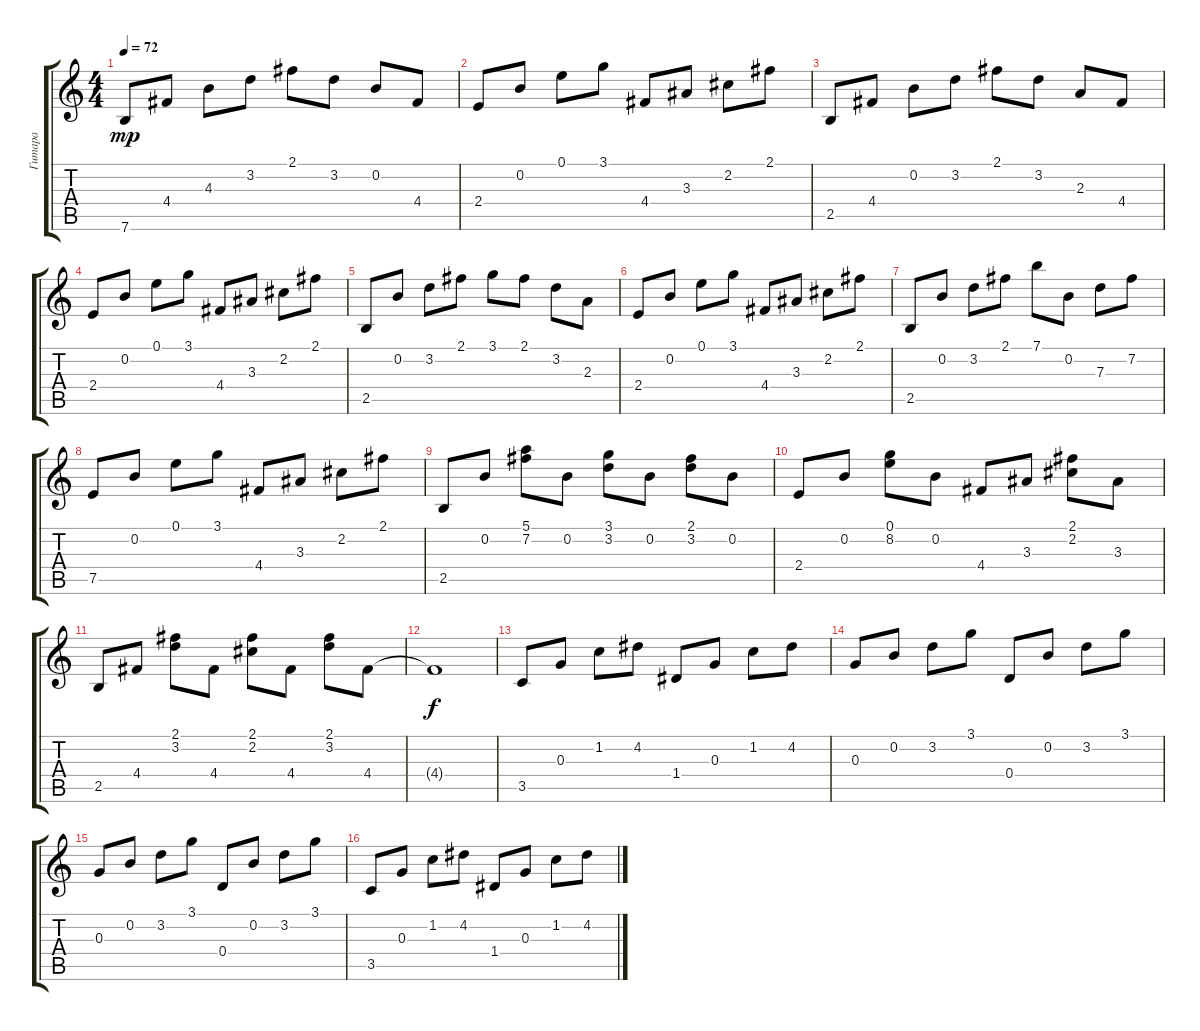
\track ("Гитара" "Гитара") {instrument acousticguitarnylon}
\staff {score tabs}
\tuning (E4 B3 G3 D3 A2 E2) {hide}
\ts (4 4)
\tempo 72
\clef g2
\ks c
7.6.8{dy mp} 4.4.8 4.3.8 3.2.8 2.1.8 3.2.8 0.2.8 4.4.8 |
2.4.8 0.2.8 0.1.8 3.1.8 4.4.8 3.3.8 2.2.8 2.1.8 |
2.5.8 4.4.8 0.2.8 3.2.8 2.1.8 3.2.8 2.3.8 4.4.8 |
2.4.8 0.2.8 0.1.8 3.1.8 4.4.8 3.3.8 2.2.8 2.1.8 |
2.5.8 0.2.8 3.2.8 2.1.8 3.1.8 2.1.8 3.2.8 2.3.8 |
2.4.8 0.2.8 0.1.8 3.1.8 4.4.8 3.3.8 2.2.8 2.1.8 |
2.5.8 0.2.8 3.2.8 2.1.8 7.1.8 0.2.8 7.3.8 7.2.8 |
7.5.8 0.2.8 0.1.8 3.1.8 4.4.8 3.3.8 2.2.8 2.1.8 |
2.5.8 0.2.8 (5.1 7.2).8 0.2.8 (3.1 3.2).8 0.2.8 (2.1 3.2).8 0.2.8 |
2.4.8 0.2.8 (0.1 8.2).8 0.2.8 4.4.8 3.3.8 (2.1 2.2).8 3.3.8 |
2.5.8 4.4.8 (2.1 3.2).8 4.4.8 (2.1 2.2).8 4.4.8 (2.1 3.2).8 4.4.8 |
4.4{t}.1{dy f} |
3.5.8 0.3.8 1.2.8 4.2.8 1.4.8 0.3.8 1.2.8 4.2.8 |
0.3.8 0.2.8 3.2.8 3.1.8 0.4.8 0.2.8 3.2.8 3.1.8 |
0.3.8 0.2.8 3.2.8 3.1.8 0.4.8 0.2.8 3.2.8 3.1.8 |
3.5.8 0.3.8 1.2.8 4.2.8 1.4.8 0.3.8 1.2.8 4.2.8
